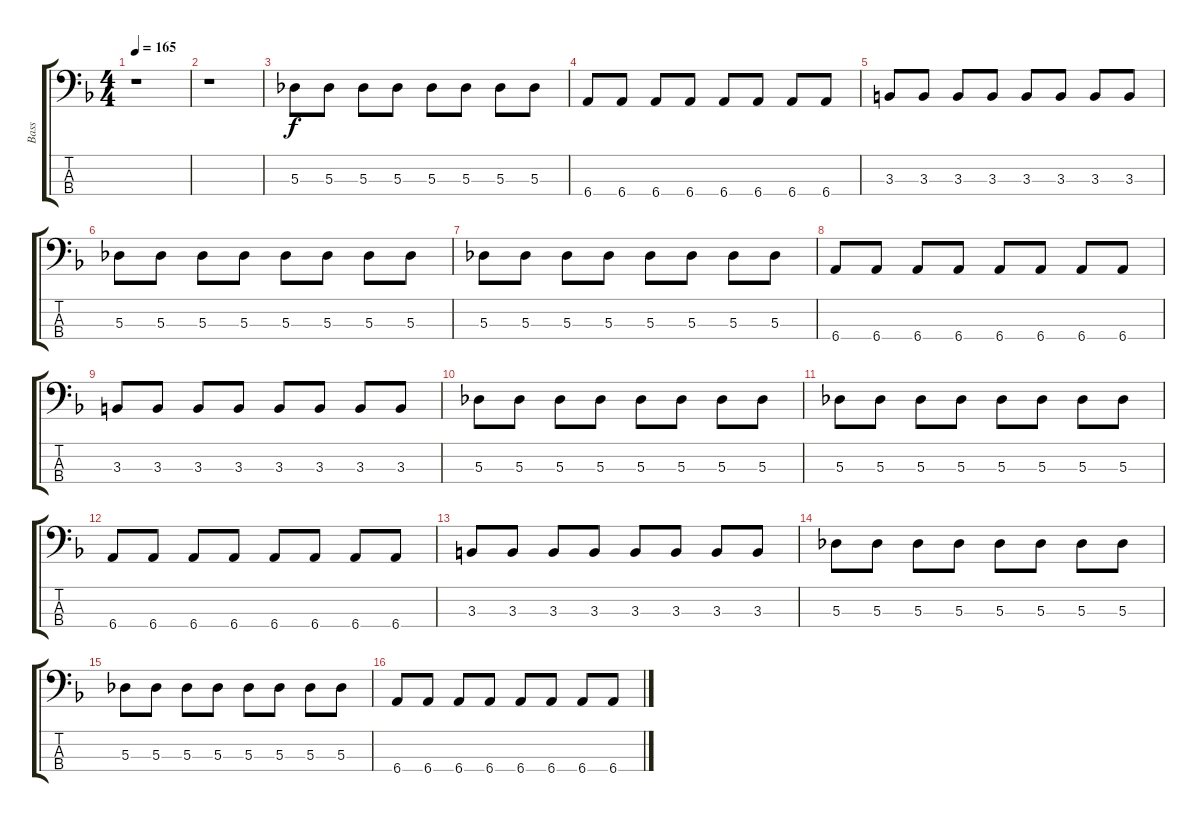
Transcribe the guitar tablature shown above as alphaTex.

\track ("Bass" "Bass") {instrument electricbasspick}
\staff {score tabs}
\tuning (Gb2 Db2 Ab1 Eb1) {hide}
\ts (4 4)
\tempo 165
\clef f4
\ks f
r.1{dy f instrument electricbasspick} |
r.1 |
5.3.8 5.3.8 5.3.8 5.3.8 5.3.8 5.3.8 5.3.8 5.3.8 |
6.4.8 6.4.8 6.4.8 6.4.8 6.4.8 6.4.8 6.4.8 6.4.8 |
3.3.8 3.3.8 3.3.8 3.3.8 3.3.8 3.3.8 3.3.8 3.3.8 |
5.3.8 5.3.8 5.3.8 5.3.8 5.3.8 5.3.8 5.3.8 5.3.8 |
5.3.8 5.3.8 5.3.8 5.3.8 5.3.8 5.3.8 5.3.8 5.3.8 |
6.4.8 6.4.8 6.4.8 6.4.8 6.4.8 6.4.8 6.4.8 6.4.8 |
3.3.8 3.3.8 3.3.8 3.3.8 3.3.8 3.3.8 3.3.8 3.3.8 |
5.3.8 5.3.8 5.3.8 5.3.8 5.3.8 5.3.8 5.3.8 5.3.8 |
5.3.8 5.3.8 5.3.8 5.3.8 5.3.8 5.3.8 5.3.8 5.3.8 |
6.4.8 6.4.8 6.4.8 6.4.8 6.4.8 6.4.8 6.4.8 6.4.8 |
3.3.8 3.3.8 3.3.8 3.3.8 3.3.8 3.3.8 3.3.8 3.3.8 |
5.3.8 5.3.8 5.3.8 5.3.8 5.3.8 5.3.8 5.3.8 5.3.8 |
5.3.8 5.3.8 5.3.8 5.3.8 5.3.8 5.3.8 5.3.8 5.3.8 |
6.4.8 6.4.8 6.4.8 6.4.8 6.4.8 6.4.8 6.4.8 6.4.8
